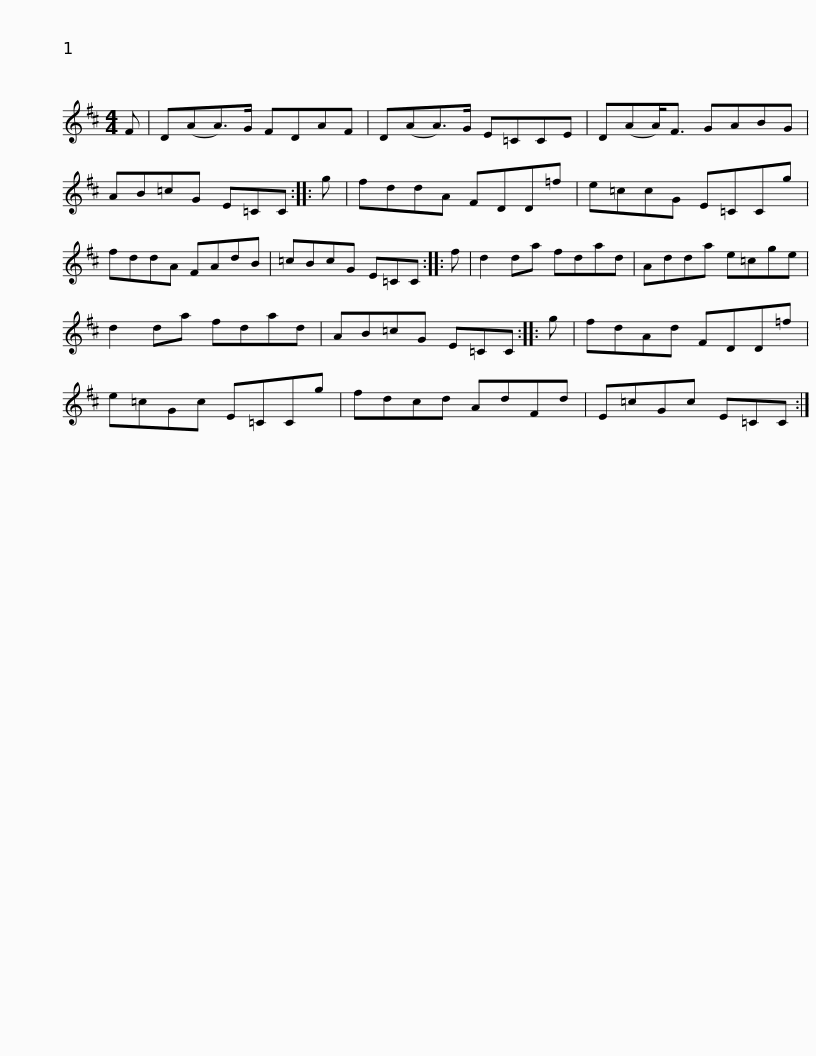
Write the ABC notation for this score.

X:1
L:1/8
M:4/4
I:linebreak $
K:D
V:1 treble
V:1
 F | D(AA>)G FDAF | D(AA>)G E=CCE | D(AA<)F GABG | AB=cG E=CC :: %5
 g |$ fddA FDD=f | e=ccG E=CCg | fddA FAdB | =cBcG E=CC :: %10
 f | d2 da fdad |$ Adda e=cge | d2 da fdad | AB=cG E=CC :: %15
 g | fdAd FDD=f | e=cGc E=CCg |$ fdcd AdFd | E=cGc E=CC :| %20
